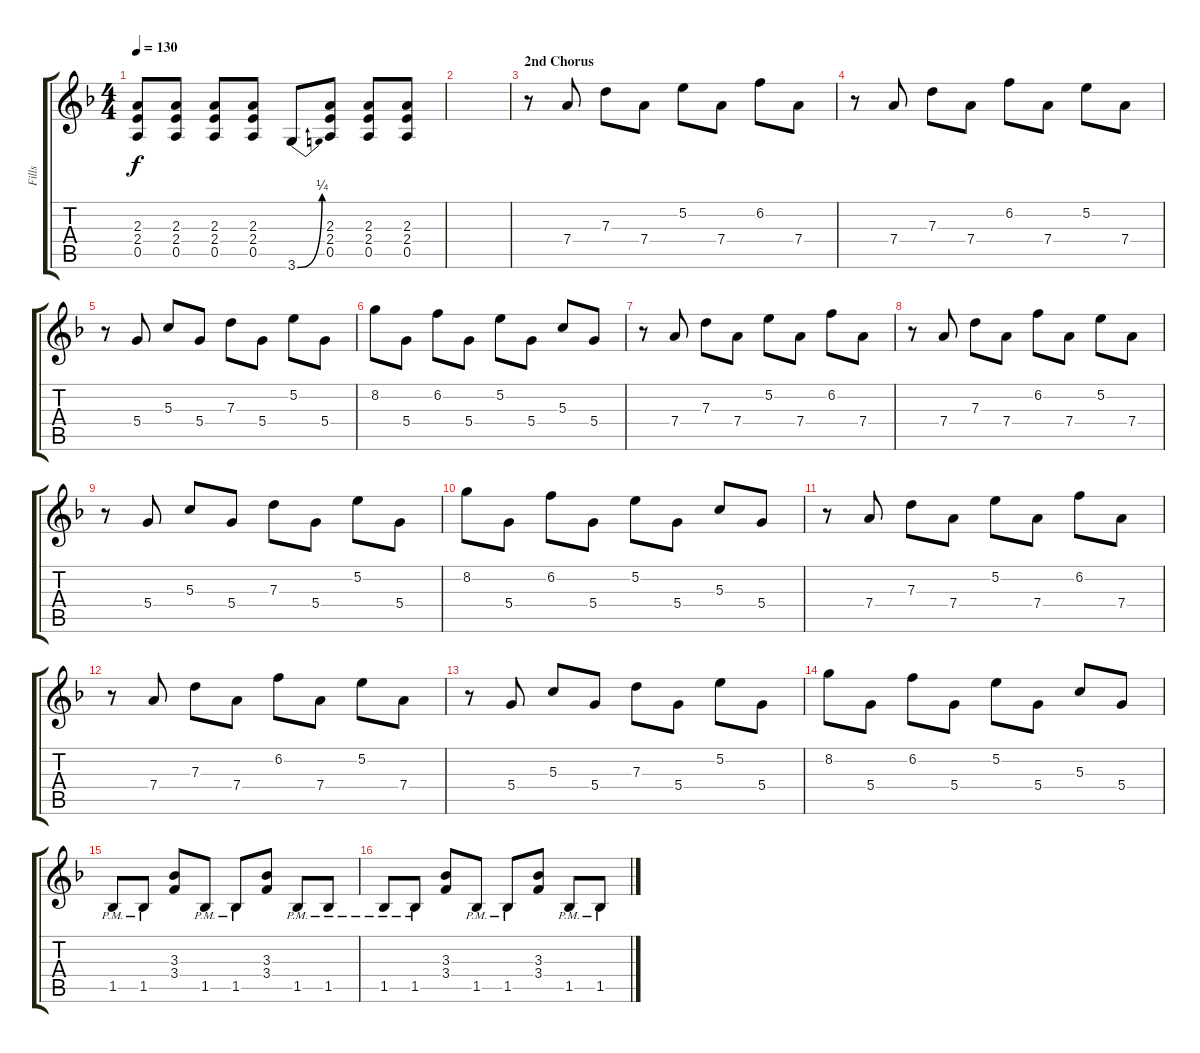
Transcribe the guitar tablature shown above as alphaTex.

\track ("Fills" "Fills") {instrument distortionguitar}
\staff {score tabs}
\tuning (E4 B3 G3 D3 A2 E2) {hide}
\ts (4 4)
\tempo 130
\clef g2
\ks dminor
(2.3 2.4 0.5).8{dy f} (2.3 2.4 0.5).8 (2.3 2.4 0.5).8 (2.3 2.4 0.5).8 3.6{be (bend 0 0 60 1)}.8 (2.3 2.4 0.5).8 (2.3 2.4 0.5).8 (2.3 2.4 0.5).8 |
|
\section ("" "2nd Chorus")
r.8 7.4.8 7.3.8 7.4.8 5.2.8 7.4.8 6.2.8 7.4.8 |
r.8 7.4.8 7.3.8 7.4.8 6.2.8 7.4.8 5.2.8 7.4.8 |
r.8 5.4.8 5.3.8 5.4.8 7.3.8 5.4.8 5.2.8 5.4.8 |
8.2.8 5.4.8 6.2.8 5.4.8 5.2.8 5.4.8 5.3.8 5.4.8 |
r.8 7.4.8 7.3.8 7.4.8 5.2.8 7.4.8 6.2.8 7.4.8 |
r.8 7.4.8 7.3.8 7.4.8 6.2.8 7.4.8 5.2.8 7.4.8 |
r.8 5.4.8 5.3.8 5.4.8 7.3.8 5.4.8 5.2.8 5.4.8 |
8.2.8 5.4.8 6.2.8 5.4.8 5.2.8 5.4.8 5.3.8 5.4.8 |
r.8 7.4.8 7.3.8 7.4.8 5.2.8 7.4.8 6.2.8 7.4.8 |
r.8 7.4.8 7.3.8 7.4.8 6.2.8 7.4.8 5.2.8 7.4.8 |
r.8 5.4.8 5.3.8 5.4.8 7.3.8 5.4.8 5.2.8 5.4.8 |
8.2.8 5.4.8 6.2.8 5.4.8 5.2.8 5.4.8 5.3.8 5.4.8 |
1.5{pm}.8 1.5{pm}.8 (3.3 3.4).8 1.5{pm}.8 1.5{pm}.8 (3.3 3.4).8 1.5{pm}.8 1.5{pm}.8 |
1.5{pm}.8 1.5{pm}.8 (3.3 3.4).8 1.5{pm}.8 1.5{pm}.8 (3.3 3.4).8 1.5{pm}.8 1.5{pm}.8
